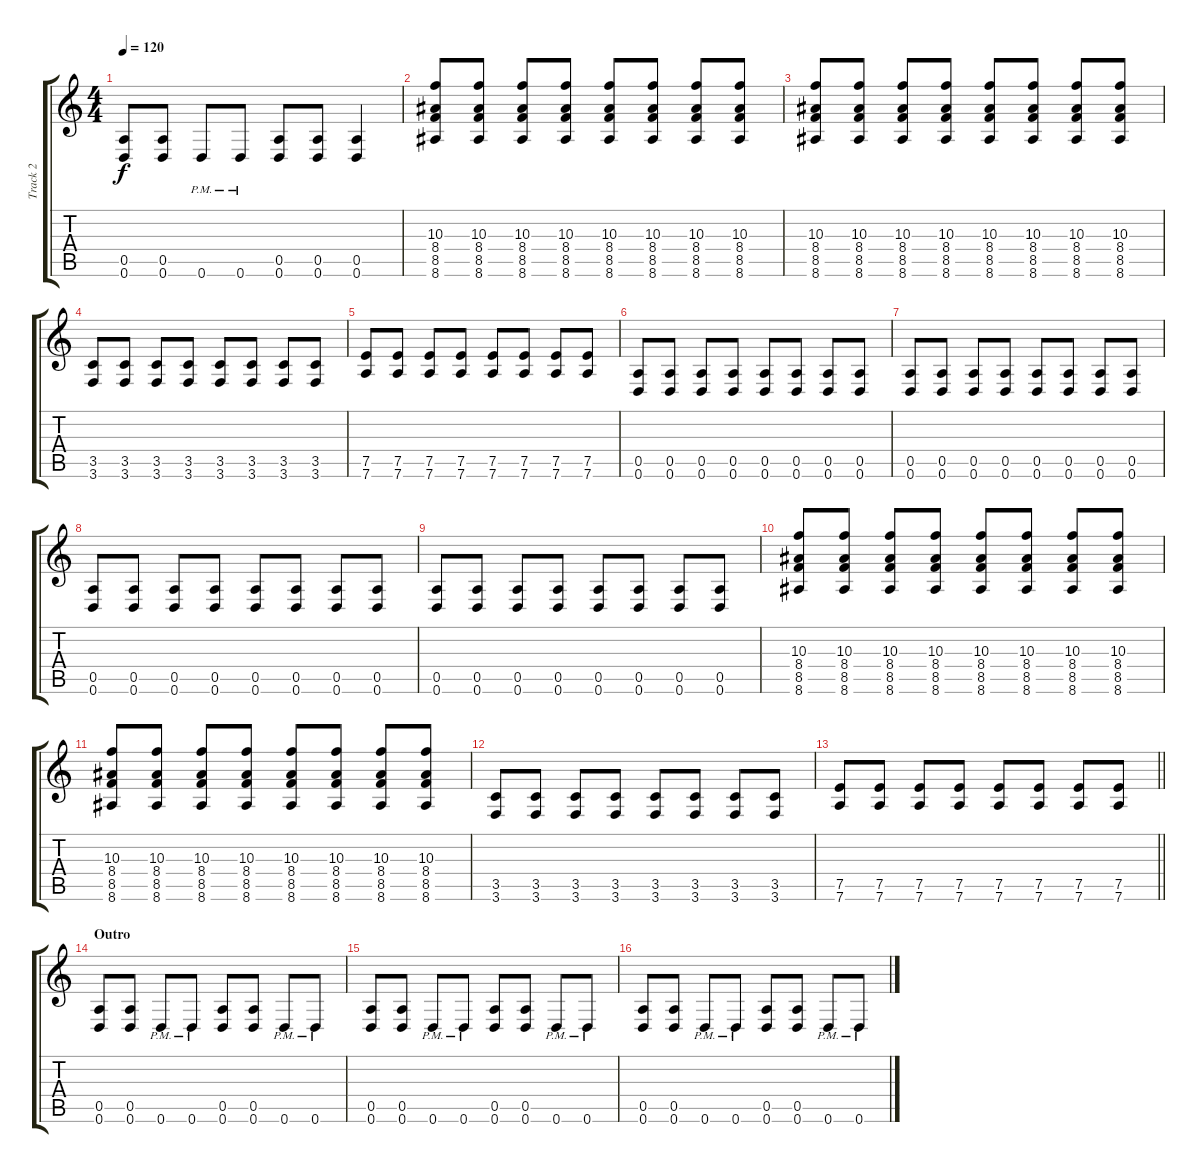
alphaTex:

\track ("Track 2" "Track 2") {instrument distortionguitar}
\staff {score tabs}
\tuning (E4 B3 G3 D3 A2 D2) {hide}
\ts (4 4)
\tempo 120
\clef g2
\ks c
(0.5 0.6).8{dy f} (0.5 0.6).8 0.6{pm}.8 0.6{pm}.8 (0.5 0.6).8 (0.5 0.6).8 (0.5 0.6).4 |
(10.3 8.4 8.5 8.6).8 (10.3 8.4 8.5 8.6).8 (10.3 8.4 8.5 8.6).8 (10.3 8.4 8.5 8.6).8 (10.3 8.4 8.5 8.6).8 (10.3 8.4 8.5 8.6).8 (10.3 8.4 8.5 8.6).8 (10.3 8.4 8.5 8.6).8 |
(10.3 8.4 8.5 8.6).8 (10.3 8.4 8.5 8.6).8 (10.3 8.4 8.5 8.6).8 (10.3 8.4 8.5 8.6).8 (10.3 8.4 8.5 8.6).8 (10.3 8.4 8.5 8.6).8 (10.3 8.4 8.5 8.6).8 (10.3 8.4 8.5 8.6).8 |
(3.5 3.6).8 (3.5 3.6).8 (3.5 3.6).8 (3.5 3.6).8 (3.5 3.6).8 (3.5 3.6).8 (3.5 3.6).8 (3.5 3.6).8 |
(7.5 7.6).8 (7.5 7.6).8 (7.5 7.6).8 (7.5 7.6).8 (7.5 7.6).8 (7.5 7.6).8 (7.5 7.6).8 (7.5 7.6).8 |
(0.5 0.6).8{balance 8} (0.5 0.6).8 (0.5 0.6).8 (0.5 0.6).8 (0.5 0.6).8 (0.5 0.6).8 (0.5 0.6).8 (0.5 0.6).8 |
(0.5 0.6).8 (0.5 0.6).8 (0.5 0.6).8 (0.5 0.6).8 (0.5 0.6).8 (0.5 0.6).8 (0.5 0.6).8 (0.5 0.6).8 |
(0.5 0.6).8 (0.5 0.6).8 (0.5 0.6).8 (0.5 0.6).8 (0.5 0.6).8 (0.5 0.6).8 (0.5 0.6).8 (0.5 0.6).8 |
(0.5 0.6).8 (0.5 0.6).8 (0.5 0.6).8 (0.5 0.6).8 (0.5 0.6).8 (0.5 0.6).8 (0.5 0.6).8 (0.5 0.6).8 |
(10.3 8.4 8.5 8.6).8 (10.3 8.4 8.5 8.6).8 (10.3 8.4 8.5 8.6).8 (10.3 8.4 8.5 8.6).8 (10.3 8.4 8.5 8.6).8 (10.3 8.4 8.5 8.6).8 (10.3 8.4 8.5 8.6).8 (10.3 8.4 8.5 8.6).8 |
(10.3 8.4 8.5 8.6).8 (10.3 8.4 8.5 8.6).8 (10.3 8.4 8.5 8.6).8 (10.3 8.4 8.5 8.6).8 (10.3 8.4 8.5 8.6).8 (10.3 8.4 8.5 8.6).8 (10.3 8.4 8.5 8.6).8 (10.3 8.4 8.5 8.6).8 |
(3.5 3.6).8 (3.5 3.6).8 (3.5 3.6).8 (3.5 3.6).8 (3.5 3.6).8 (3.5 3.6).8 (3.5 3.6).8 (3.5 3.6).8 |
\barLineRight lightlight
(7.5 7.6).8 (7.5 7.6).8 (7.5 7.6).8 (7.5 7.6).8 (7.5 7.6).8 (7.5 7.6).8 (7.5 7.6).8 (7.5 7.6).8 |
\section ("" "Outro")
(0.5 0.6).8 (0.5 0.6).8 0.6{pm}.8 0.6{pm}.8 (0.5 0.6).8 (0.5 0.6).8 0.6{pm}.8 0.6{pm}.8 |
(0.5 0.6).8 (0.5 0.6).8 0.6{pm}.8 0.6{pm}.8 (0.5 0.6).8 (0.5 0.6).8 0.6{pm}.8 0.6{pm}.8 |
(0.5 0.6).8 (0.5 0.6).8 0.6{pm}.8 0.6{pm}.8 (0.5 0.6).8 (0.5 0.6).8 0.6{pm}.8 0.6{pm}.8
